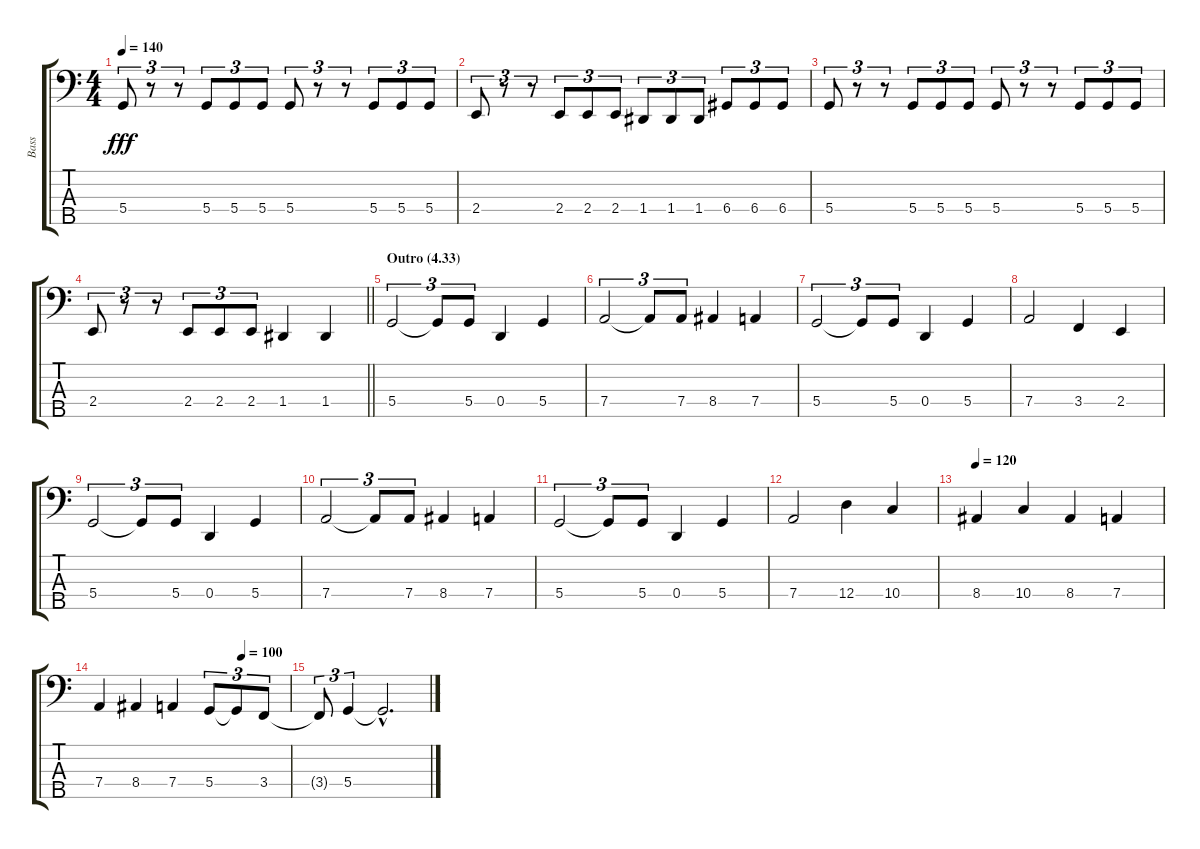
\track ("Bass" "Bass") {instrument electricbassfinger}
\staff {score tabs}
\tuning (G2 D2 A1 D1 A0) {hide}
\ts (4 4)
\tempo 140
\clef f4
\ks c
5.4.8{tu (3 2) dy fff} r.8{tu (3 2)} r.8{tu (3 2)} 5.4.8{tu (3 2)} 5.4.8{tu (3 2)} 5.4.8{tu (3 2)} 5.4.8{tu (3 2)} r.8{tu (3 2)} r.8{tu (3 2)} 5.4.8{tu (3 2)} 5.4.8{tu (3 2)} 5.4.8{tu (3 2)} |
2.4.8{tu (3 2)} r.8{tu (3 2)} r.8{tu (3 2)} 2.4.8{tu (3 2)} 2.4.8{tu (3 2)} 2.4.8{tu (3 2)} 1.4.8{tu (3 2)} 1.4.8{tu (3 2)} 1.4.8{tu (3 2)} 6.4.8{tu (3 2)} 6.4.8{tu (3 2)} 6.4.8{tu (3 2)} |
5.4.8{tu (3 2)} r.8{tu (3 2)} r.8{tu (3 2)} 5.4.8{tu (3 2)} 5.4.8{tu (3 2)} 5.4.8{tu (3 2)} 5.4.8{tu (3 2)} r.8{tu (3 2)} r.8{tu (3 2)} 5.4.8{tu (3 2)} 5.4.8{tu (3 2)} 5.4.8{tu (3 2)} |
\barLineRight lightlight
2.4.8{tu (3 2)} r.8{tu (3 2)} r.8{tu (3 2)} 2.4.8{tu (3 2)} 2.4.8{tu (3 2)} 2.4.8{tu (3 2)} 1.4.4 1.4.4 |
\section ("" "Outro (4.33)")
5.4.2{tu (3 2)} 5.4{t}.8{tu (3 2)} 5.4.8{tu (3 2)} 0.4.4 5.4.4 |
7.4.2{tu (3 2)} 7.4{t}.8{tu (3 2)} 7.4.8{tu (3 2)} 8.4.4 7.4.4 |
5.4.2{tu (3 2)} 5.4{t}.8{tu (3 2)} 5.4.8{tu (3 2)} 0.4.4 5.4.4 |
7.4.2 3.4.4 2.4.4 |
5.4.2{tu (3 2)} 5.4{t}.8{tu (3 2)} 5.4.8{tu (3 2)} 0.4.4 5.4.4 |
7.4.2{tu (3 2)} 7.4{t}.8{tu (3 2)} 7.4.8{tu (3 2)} 8.4.4 7.4.4 |
5.4.2{tu (3 2)} 5.4{t}.8{tu (3 2)} 5.4.8{tu (3 2)} 0.4.4 5.4.4 |
7.4.2 12.4.4 10.4.4 |
\tempo 120
8.4.4 10.4.4 8.4.4 7.4.4 |
\tempo (100 0.75)
7.4.4 8.4.4 7.4.4 5.4.8{tu (3 2)} 5.4{t}.8{tu (3 2)} 3.4.8{tu (3 2)} |
3.4{t}.8{tu (3 2)} 5.4.4{tu (3 2)} 5.4{hac t}.2{d}
